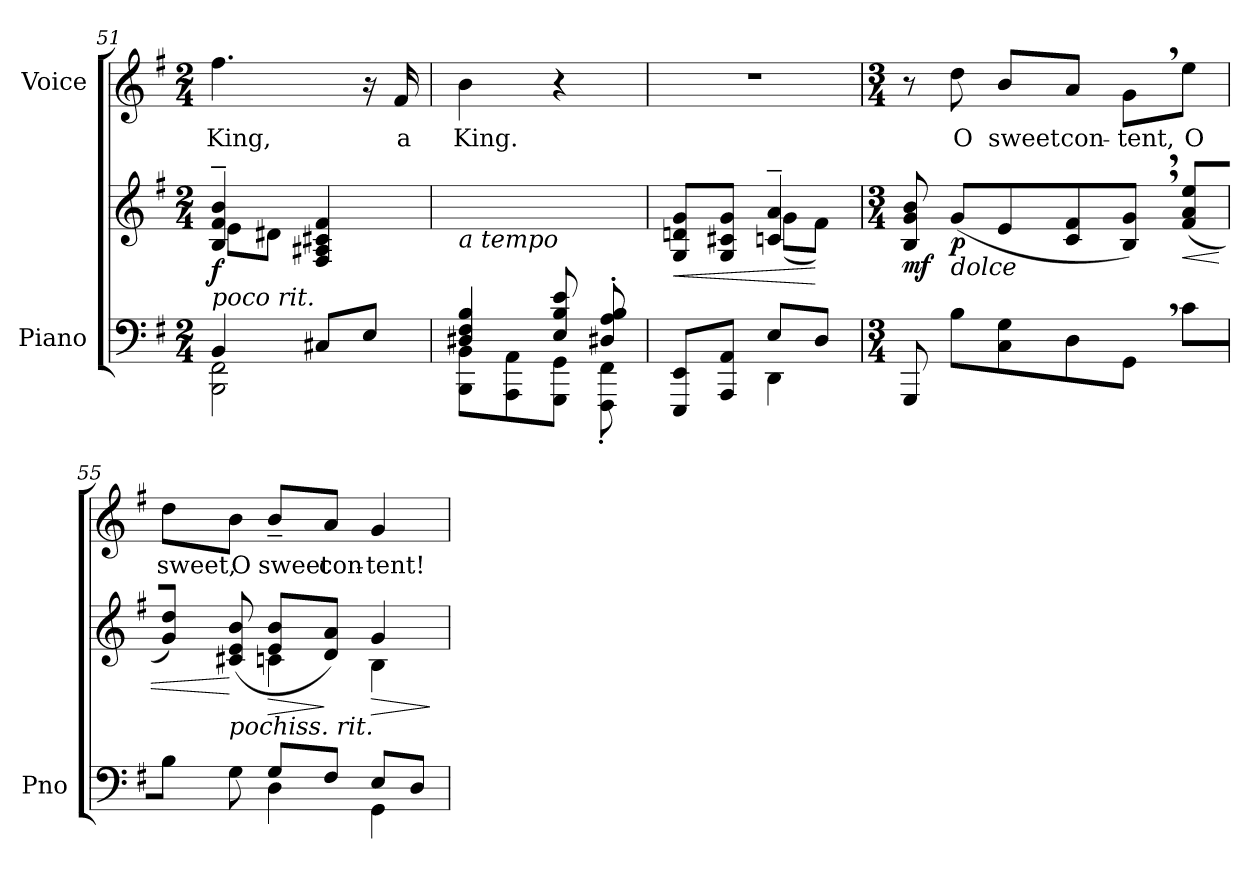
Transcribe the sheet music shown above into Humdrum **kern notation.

**kern	**kern	**dynam	**kern	**text
*part2	*part2	*part2	*part1	*part1
*staff3	*staff2	*staff2/3	*staff1	*staff1
*I"Piano	*	*	*I"Voice	*
*I'Pno	*	*	*	*
!!LO:LB:g=z
*clefF4	*clefG2	*	*clefG2	*
*k[f#]	*k[f#]	*	*k[f#]	*
*M2/4	*M2/4	*	*M2/4	*
=51	=51	=51	=51	=51
*^	*^	*	*	*
!	!	!LO:TX:b:i:t=poco rit.	!	!	!	!
!	!	!	!	!LO:DY:b	!	!LO:LY:b
4BB/	2BBB\ 2FF#\	4B/~ 4f#/~ 4b/~	8e\L	f	4.ff#\	King,
.	.	.	8d#X\J	.	.	.
8C#X/L	.	4F#/ 4A#X/ 4c#X/ 4f#/	4ryy	.	.	.
8E/J	.	.	.	.	16r	.
!	!	!	!	!	!	!LO:LY:b
.	.	.	.	.	16f#/	a
*	*	*v	*v	*	*	*
=52	=52	=52	=52	=52	=52
!	!	!LO:TX:b:i:t=a tempo	!	!	!
!	!	!	!	!	!LO:LY:b
4D#X/ 4F#/ 4B/	8BBB\ 8BB\L	2ryy	.	4b\	King.
.	8AAA\ 8AA\	.	.	.	.
8E/ 8B/ 8e/	8GGG\ 8GG\J	.	.	4r	.
8D#X/'> 8A/'> 8B/'>	8FFF#\'< 8FF#\'<	.	.	.	.
=53	=53	=53	=53	=53	=53
!	!	!LO:TX:b:i:t=poco rit.	!	!	!
!	!	!	!LO:HP:b	!	!
*	*	*^	*	*	*
8EEE/ 8EE/L	4ryy	8G/ 8dn/ 8g/L	4ryy	<	2r	.
8AAA/ 8AA/J	.	8G/ 8c#X/ 8g/J	.	.	.	.
8E/L	4DD\	4cn/~ 4a/~	(>8g\L	.	.	.
8D/J	.	.	8f#\J)	[	.	.
*v	*v	*	*	*	*	*
*	*v	*v	*	*	*
!!LO:PB:g=z
=54	=54	=54	=54	=54
*M3/4	*M3/4	*	*M3/4	*
*	*^	*	*	*
!	!LO:TX:b:i:t=a tempo	!	!	!	!
!	!	!	!LO:DY:b	!	!
*	*v	*v	*	*	*
8GGG/	8B/ 8g/ 8b/	mf	8r	.
!	!LO:TX:b:i:t=dolce	!	!	!
!	!	!LO:DY:b	!	!LO:LY:b
8B\L	(8g/L	p	8dd\	O
!	!	!	!	!LO:LY:b
8C\ 8G\	8e/	.	8b/L	sweet
!	!	!	!	!LO:LY:b
8D\	8c/ 8f#/	.	8a/J	con-
!	!	!	!	!LO:LY:b
8GG,\J	8B/, 8g/,J)	.	8g,\L	-tent,
!	!	!LO:HP:b	!	!LO:LY:b
8c\L	(>8f#/ 8a/ 8ee/L	<	8ee\J	O
=55	=55	=55	=55	=55
*^	*^	*	*	*
!	!	!	!	!	!	!LO:LY:b
8B\J	4ryy	8g/ 8dd/J)	4ryy	.	8dd\L	sweet,
!	!	!LO:TX:b:i:t=pochiss. rit.	!	!	!	!
!	!	!	!	!	!	!LO:LY:b
8G\	.	(>8c#X/ 8e/ 8b/	.	[	8b\J	O
!	!	!	!	!LO:HP:b	!	!LO:LY:b
8G/L	4D\	8e/ 8b/L	4cn\	>	8b~/L	sweet
!	!	!	!	!	!	!LO:LY:b
8F#/J	.	8d/ 8a/J)	.	]	8a/J	con-
!	!	!	!	!LO:HP:b	!	!LO:LY:b
8E/L	4GG\	4g/	4B\	>	4g/	-tent!
8D/J	.	.	.	.	.	.
*v	*v	*	*	*	*	*
*	*v	*v	*	*	*
.	.	]	.	.
=	=	=	=	=
*-	*-	*-	*-	*-
